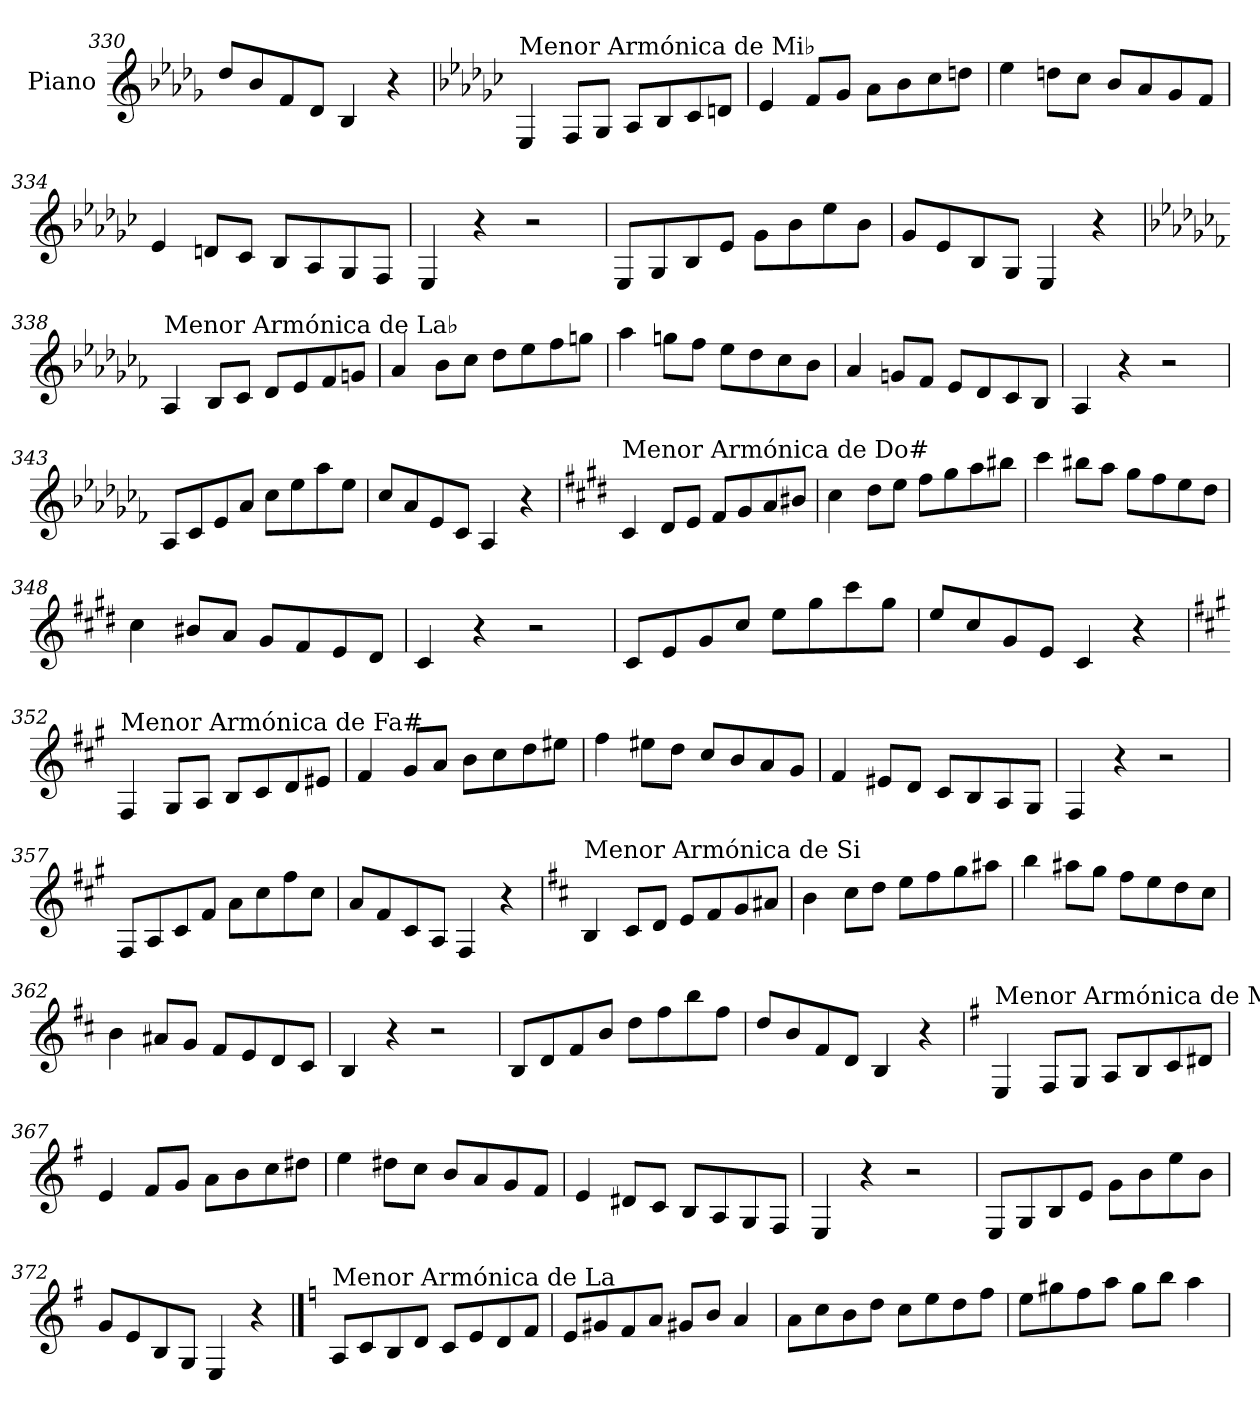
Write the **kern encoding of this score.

**kern
*part1
*staff1
*I"Piano
*I'Pno.
*clefG2
*k[b-e-a-d-g-]
=330
8dd-/L
8b-/
8f/
8d-/J
4B-/
4r
!!LO:LB:g=z
=331
*k[b-e-a-d-g-c-]
!LO:TX:a:t=Menor Armónica de Mi♭
4E-/
8F/L
8G-/J
8A-/L
8B-/
8c-/
8dn/J
=332
4e-/
8f/L
8g-/J
8a-\L
8b-\
8cc-\
8ddn\J
=333
4ee-\
8ddn\L
8cc-\J
8b-/L
8a-/
8g-/
8f/J
=334
4e-/
8dn/L
8c-/J
8B-/L
8A-/
8G-/
8F/J
=335
4E-/
4r
2r
=336
8E-/L
8G-/
8B-/
8e-/J
8g-\L
8b-\
8ee-\
8b-\J
=337
8g-/L
8e-/
8B-/
8G-/J
4E-/
4r
!!LO:LB:g=z
=338
*k[b-e-a-d-g-c-f-]
!LO:TX:a:t=Menor Armónica de La♭
4A-/
8B-/L
8c-/J
8d-/L
8e-/
8f-/
8gn/J
=339
4a-/
8b-\L
8cc-\J
8dd-\L
8ee-\
8ff-\
8ggn\J
=340
4aa-\
8ggn\L
8ff-\J
8ee-\L
8dd-\
8cc-\
8b-\J
=341
4a-/
8gn/L
8f-/J
8e-/L
8d-/
8c-/
8B-/J
=342
4A-/
4r
2r
=343
8A-/L
8c-/
8e-/
8a-/J
8cc-\L
8ee-\
8aa-\
8ee-\J
=344
8cc-/L
8a-/
8e-/
8c-/J
4A-/
4r
!!LO:LB:g=z
=345
*k[f#c#g#d#]
!LO:TX:a:t=Menor Armónica de Do#
4c#/
8d#/L
8e/J
8f#/L
8g#/
8a/
8b#X/J
=346
4cc#\
8dd#\L
8ee\J
8ff#\L
8gg#\
8aa\
8bb#X\J
=347
4ccc#\
8bb#X\L
8aa\J
8gg#\L
8ff#\
8ee\
8dd#\J
=348
4cc#\
8b#X/L
8a/J
8g#/L
8f#/
8e/
8d#/J
=349
4c#/
4r
2r
=350
8c#/L
8e/
8g#/
8cc#/J
8ee\L
8gg#\
8ccc#\
8gg#\J
=351
8ee/L
8cc#/
8g#/
8e/J
4c#/
4r
!!LO:LB:g=z
=352
*k[f#c#g#]
!LO:TX:a:t=Menor Armónica de Fa#
4F#/
8G#/L
8A/J
8B/L
8c#/
8d/
8e#X/J
=353
4f#/
8g#/L
8a/J
8b\L
8cc#\
8dd\
8ee#X\J
=354
4ff#\
8ee#X\L
8dd\J
8cc#/L
8b/
8a/
8g#/J
=355
4f#/
8e#X/L
8d/J
8c#/L
8B/
8A/
8G#/J
=356
4F#/
4r
2r
=357
8F#/L
8A/
8c#/
8f#/J
8a\L
8cc#\
8ff#\
8cc#\J
=358
8a/L
8f#/
8c#/
8A/J
4F#/
4r
!!LO:LB:g=z
=359
*k[f#c#]
!LO:TX:a:t=Menor Armónica de Si
4B/
8c#/L
8d/J
8e/L
8f#/
8g/
8a#X/J
=360
4b\
8cc#\L
8dd\J
8ee\L
8ff#\
8gg\
8aa#X\J
=361
4bb\
8aa#X\L
8gg\J
8ff#\L
8ee\
8dd\
8cc#\J
=362
4b\
8a#X/L
8g/J
8f#/L
8e/
8d/
8c#/J
=363
4B/
4r
2r
=364
8B/L
8d/
8f#/
8b/J
8dd\L
8ff#\
8bb\
8ff#\J
=365
8dd/L
8b/
8f#/
8d/J
4B/
4r
!!LO:LB:g=z
=366
*k[f#]
!LO:TX:a:t=Menor Armónica de Mi
4E/
8F#/L
8G/J
8A/L
8B/
8c/
8d#X/J
=367
4e/
8f#/L
8g/J
8a\L
8b\
8cc\
8dd#X\J
=368
4ee\
8dd#X\L
8cc\J
8b/L
8a/
8g/
8f#/J
=369
4e/
8d#X/L
8c/J
8B/L
8A/
8G/
8F#/J
=370
4E/
4r
2r
=371
8E/L
8G/
8B/
8e/J
8g\L
8b\
8ee\
8b\J
=372
8g/L
8e/
8B/
8G/J
4E/
4r
!!LO:PB:g=z
==373
*k[]
!LO:TX:a:t=Menor Armónica de La
8A/L
8c/
8B/
8d/J
8c/L
8e/
8d/
8f/J
=374
8e/L
8g#X/
8f/
8a/J
8g#X/L
8b/J
4a/
=375
8a\L
8cc\
8b\
8dd\J
8cc\L
8ee\
8dd\
8ff\J
=376
8ee\L
8gg#X\
8ff\
8aa\J
8gg#\L
8bb\J
4aa\
=
*-
